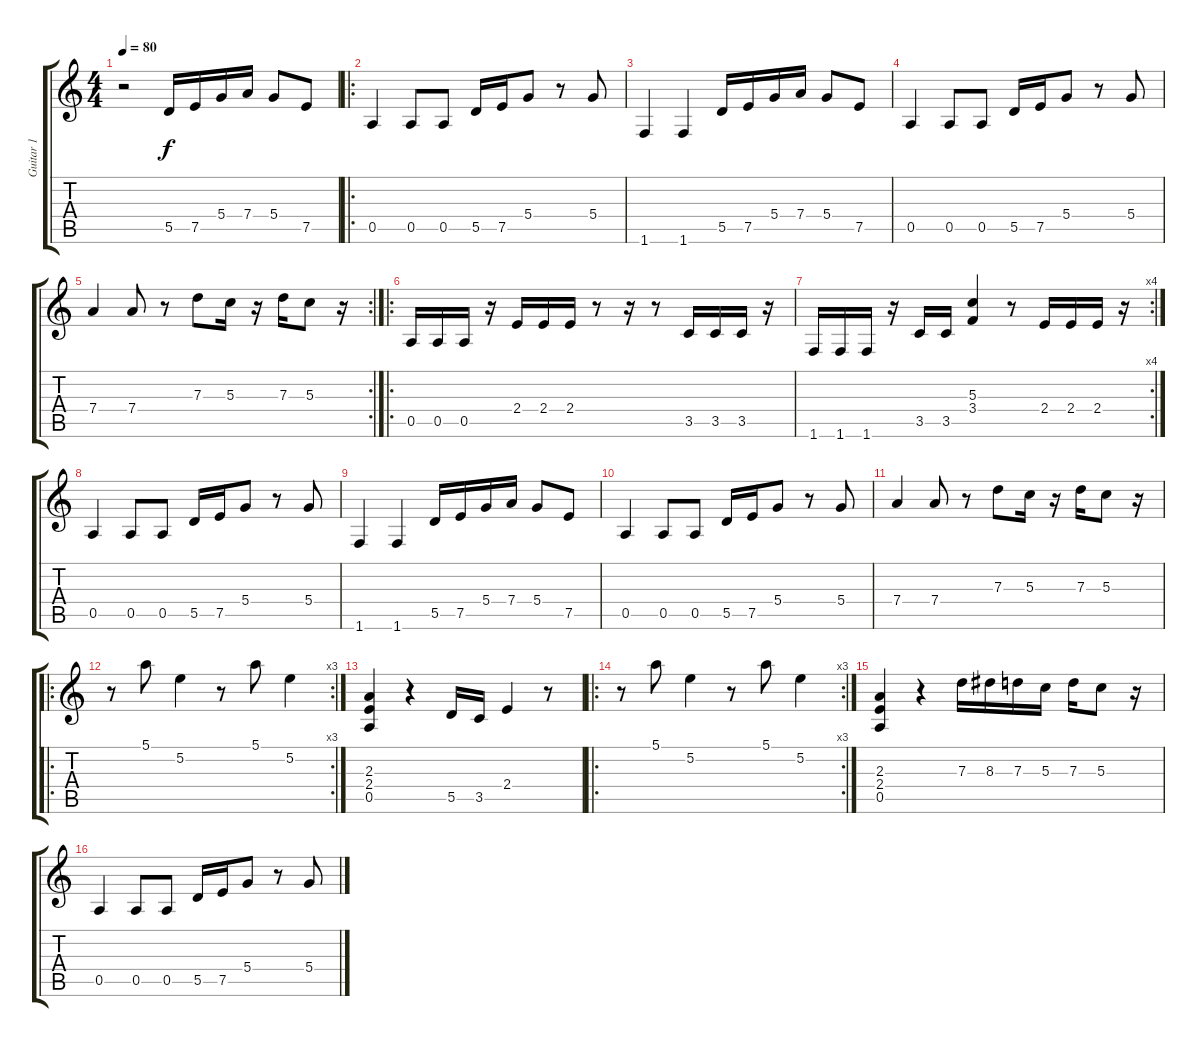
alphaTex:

\track ("Guitar 1" "Guitar 1") {instrument overdrivenguitar}
\staff {score tabs}
\tuning (E4 B3 G3 D3 A2 E2) {hide}
\ts (4 4)
\tempo 80
\clef g2
\ks c
r.2{dy f instrument overdrivenguitar} 5.5.16 7.5.16 5.4.16 7.4.16 5.4.8 7.5.8 |
\ro
0.5.4 0.5.8 0.5.8 5.5.16 7.5.16 5.4.8 r.8 5.4.8 |
1.6.4 1.6.4 5.5.16 7.5.16 5.4.16 7.4.16 5.4.8 7.5.8 |
0.5.4 0.5.8 0.5.8 5.5.16 7.5.16 5.4.8 r.8 5.4.8 |
\rc 2
7.4.4 7.4.8 r.8 7.3.8 5.3.16 r.16 7.3.16 5.3.8 r.16 |
\ro
0.5.16 0.5.16 0.5.16 r.16 2.4.16 2.4.16 2.4.16 r.8 r.16 r.8 3.5.16 3.5.16 3.5.16 r.16 |
\rc 4
1.6.16 1.6.16 1.6.16 r.16 3.5.16 3.5.16 (5.3 3.4).4 r.8 2.4.16 2.4.16 2.4.16 r.16 |
0.5.4 0.5.8 0.5.8 5.5.16 7.5.16 5.4.8 r.8 5.4.8 |
1.6.4 1.6.4 5.5.16 7.5.16 5.4.16 7.4.16 5.4.8 7.5.8 |
0.5.4 0.5.8 0.5.8 5.5.16 7.5.16 5.4.8 r.8 5.4.8 |
7.4.4 7.4.8 r.8 7.3.8 5.3.16 r.16 7.3.16 5.3.8 r.16 |
\ro
\rc 3
r.8 5.1.8 5.2.4 r.8 5.1.8 5.2.4 |
(2.3 2.4 0.5).4 r.4 5.5.16 3.5.16 2.4.4 r.8 |
\ro
\rc 3
r.8 5.1.8 5.2.4 r.8 5.1.8 5.2.4 |
(2.3 2.4 0.5).4 r.4 7.3.16 8.3.16 7.3.16 5.3.16 7.3.16 5.3.8 r.16 |
0.5.4 0.5.8 0.5.8 5.5.16 7.5.16 5.4.8 r.8 5.4.8
